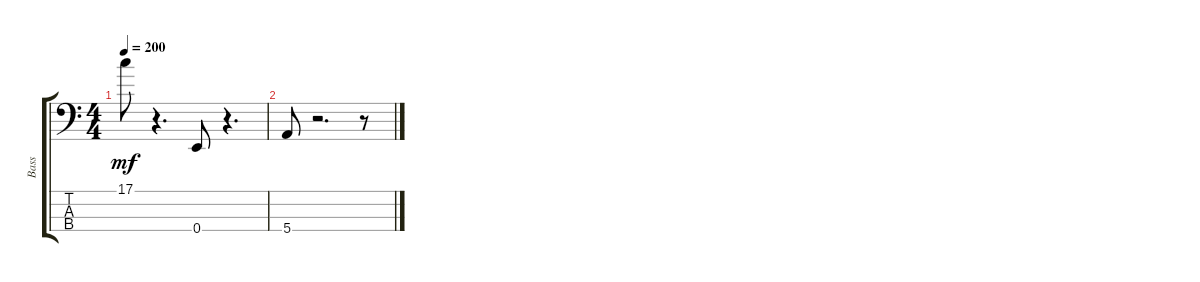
\track ("Bass" "Bass") {instrument electricbasspick}
\staff {score tabs}
\tuning (G2 D2 A1 E1) {hide}
\ts (4 4)
\tempo 200
\clef f4
\ks c
17.1.8{dy mf} r.4{d} 0.4.8 r.4{d} |
5.4.8 r.2{d} r.8
